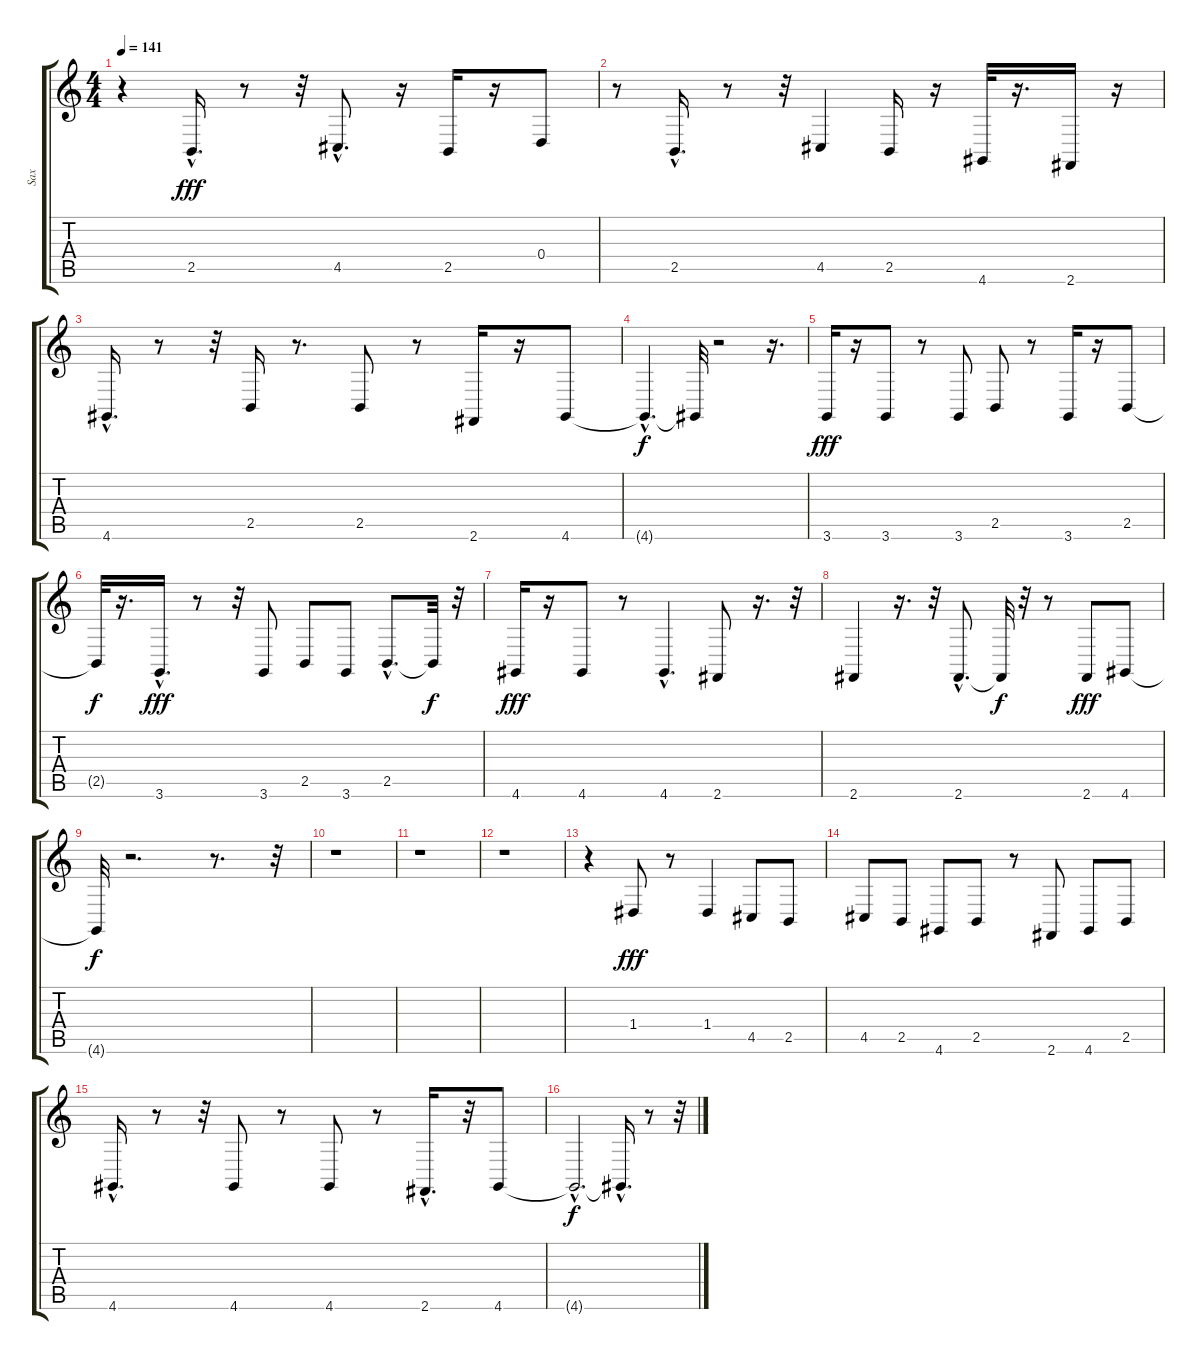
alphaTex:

\track ("Sax" "Sax") {instrument baritonesax}
\staff {score tabs}
\tuning (E4 B3 G3 D3 A2 E2) {hide}
\ts (4 4)
\tempo 141
\clef g2
\ks c
r.4{dy f} 2.5{hac}.16{d dy fff} r.8 r.32 4.5{hac}.8{d} r.16 2.5.16 r.16 0.4.8 |
r.8 2.5{hac}.16{d} r.8 r.32 4.5.4 2.5.16 r.16 4.6.32 r.16{d} 2.6.16 r.16 |
4.6{hac}.16{d} r.8 r.32 2.5.16 r.8{d} 2.5.8 r.8 2.6.16 r.16 4.6.8 |
4.6{hac t}.4{d dy f} 4.6{t}.32 r.2 r.16{d} |
3.6.16{dy fff} r.16 3.6.8 r.8 3.6.8 2.5.8 r.8 3.6.16 r.16 2.5.8 |
2.5{t}.32{dy f} r.16{d} 3.6{hac}.16{d dy fff} r.8 r.32 3.6.8 2.5.8 3.6.8 2.5{hac}.8{d} 2.5{t}.32{dy f} r.32 |
4.6.16{dy fff} r.16 4.6.8 r.8 4.6{hac}.4{d} 2.6.8 r.16{d} r.32 |
2.6.4 r.16{d} r.32 2.6{hac}.8{d} 2.6{t}.32{dy f} r.32 r.8 2.6.8{dy fff} 4.6.8 |
4.6{t}.32{dy f} r.2{d} r.8{d} r.32 |
r.1 |
r.1 |
r.1 |
r.4 1.4.8{dy fff} r.8 1.4.4 4.5.8 2.5.8 |
4.5.8 2.5.8 4.6.8 2.5.8 r.8 2.6.8 4.6.8 2.5.8 |
4.6{hac}.16{d} r.8 r.32 4.6.8 r.8 4.6.8 r.8 2.6{hac}.16{d} r.32 4.6.8 |
4.6{hac t}.2{d dy f} 4.6{hac t}.16{d} r.8 r.32
